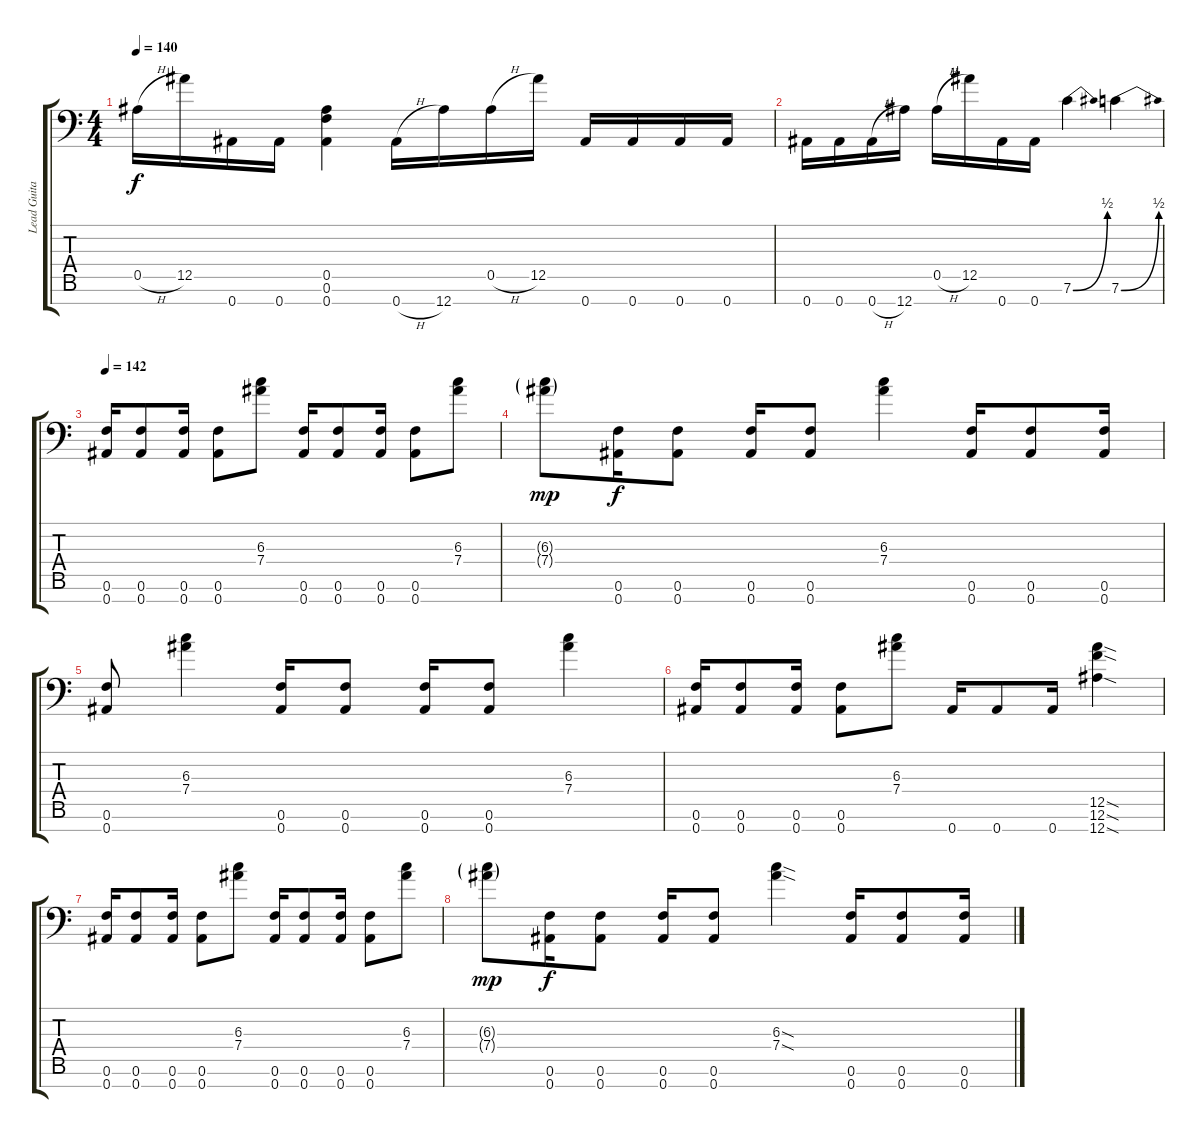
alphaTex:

\track ("Lead Guitar" "Lead Guita") {instrument overdrivenguitar}
\staff {score tabs}
\tuning (Eb4 Bb3 Gb3 Eb3 Bb2 F2 Bb1) {hide}
\ts (4 4)
\tempo 140
\clef f4
\ks c
0.5{h}.16{dy f} 12.5.16 0.7.16 0.7.16 (0.5 0.6 0.7).4 0.7{h}.16 12.7.16 0.5{h}.16 12.5.16 0.7.16 0.7.16 0.7.16 0.7.16 |
0.7.16 0.7.16 0.7{h}.16 12.7.16 0.5{h}.16 12.5.16 0.7.16 0.7.16 7.6{be (bend 0 0 60 2)}.4 7.6{be (bend 0 0 60 2)}.4 |
\tempo 142
(0.6 0.7).16 (0.6 0.7).8 (0.6 0.7).16 (0.6 0.7).8 (6.3 7.4).8 (0.6 0.7).16 (0.6 0.7).8 (0.6 0.7).16 (0.6 0.7).8 (6.3 7.4).8 |
(6.3{g} 7.4{g}).8{dy mp} (0.6 0.7).16{dy f} (0.6 0.7).8 (0.6 0.7).16 (0.6 0.7).8 (6.3 7.4).4 (0.6 0.7).16 (0.6 0.7).8 (0.6 0.7).16 |
(0.6 0.7).8 (6.3 7.4).4 (0.6 0.7).16 (0.6 0.7).8 (0.6 0.7).16 (0.6 0.7).8 (6.3 7.4).4 |
(0.6 0.7).16 (0.6 0.7).8 (0.6 0.7).16 (0.6 0.7).8 (6.3 7.4).8 0.7.16 0.7.8 0.7.16 (12.5{sod} 12.6{sod} 12.7{sod}).4 |
(0.6 0.7).16 (0.6 0.7).8 (0.6 0.7).16 (0.6 0.7).8 (6.3 7.4).8 (0.6 0.7).16 (0.6 0.7).8 (0.6 0.7).16 (0.6 0.7).8 (6.3 7.4).8 |
(6.3{g} 7.4{g}).8{dy mp} (0.6 0.7).16{dy f} (0.6 0.7).8 (0.6 0.7).16 (0.6 0.7).8 (6.3{sod} 7.4{sod}).4 (0.6 0.7).16 (0.6 0.7).8 (0.6 0.7).16
